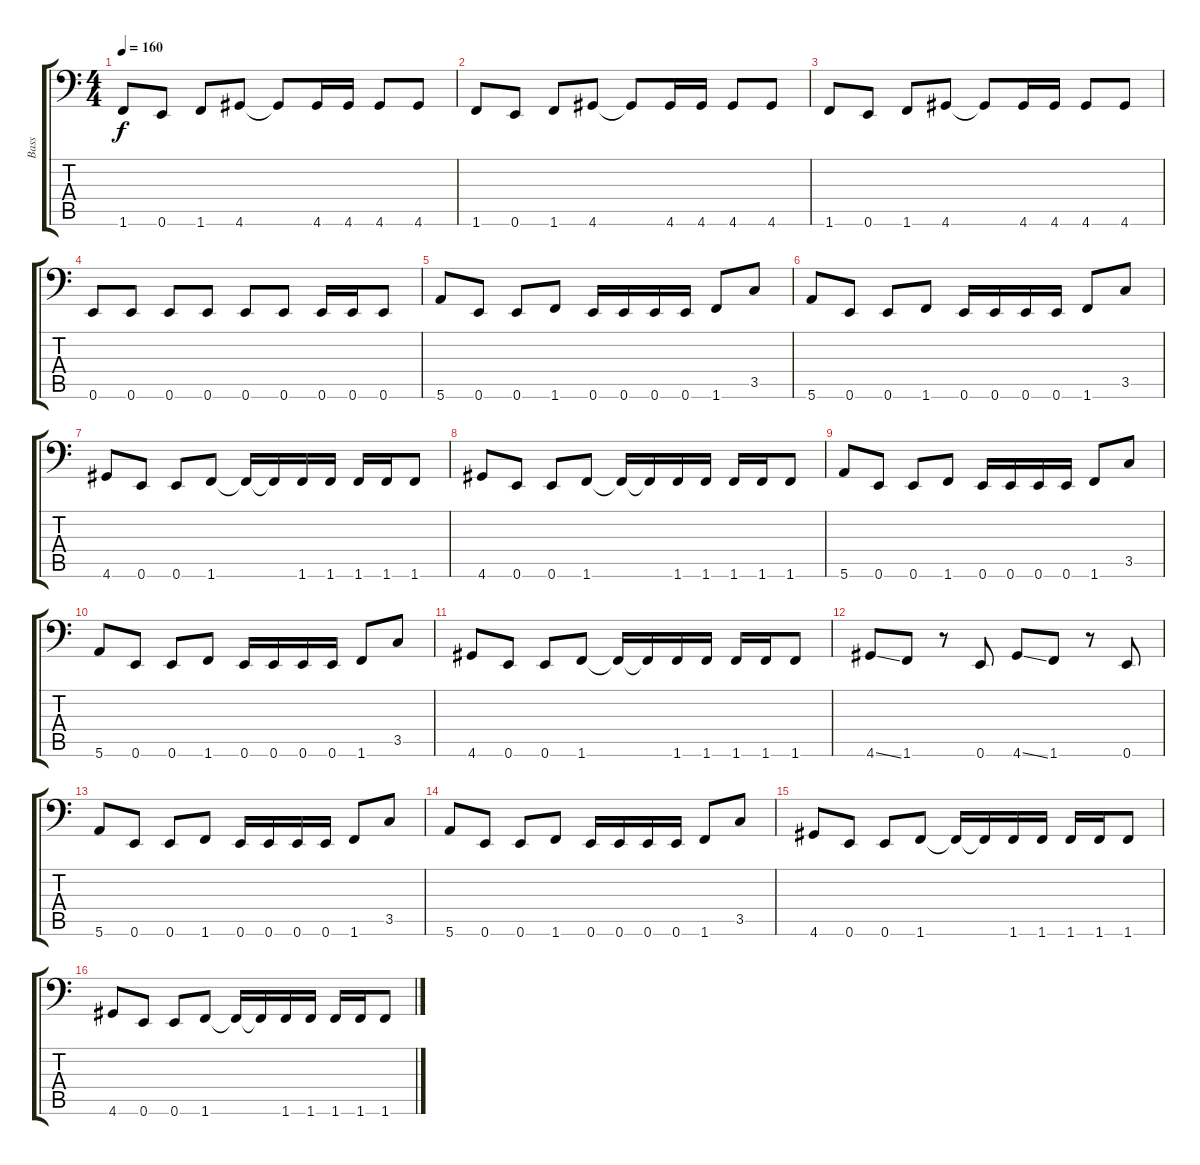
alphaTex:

\track ("Bass" "Bass") {instrument electricbasspick}
\staff {score tabs}
\tuning (E4 B3 G2 D2 A1 E1) {hide}
\ts (4 4)
\tempo 160
\clef f4
\ks c
1.6.8{dy f} 0.6.8 1.6.8 4.6.8 4.6{t}.8 4.6.16 4.6.16 4.6.8 4.6.8 |
1.6.8 0.6.8 1.6.8 4.6.8 4.6{t}.8 4.6.16 4.6.16 4.6.8 4.6.8 |
1.6.8 0.6.8 1.6.8 4.6.8 4.6{t}.8 4.6.16 4.6.16 4.6.8 4.6.8 |
0.6.8 0.6.8 0.6.8 0.6.8 0.6.8 0.6.8 0.6.16 0.6.16 0.6.8 |
5.6.8 0.6.8 0.6.8 1.6.8 0.6.16 0.6.16 0.6.16 0.6.16 1.6.8 3.5.8 |
5.6.8 0.6.8 0.6.8 1.6.8 0.6.16 0.6.16 0.6.16 0.6.16 1.6.8 3.5.8 |
4.6.8 0.6.8 0.6.8 1.6.8 1.6{t}.16 1.6{t}.16 1.6.16 1.6.16 1.6.16 1.6.16 1.6.8 |
4.6.8 0.6.8 0.6.8 1.6.8 1.6{t}.16 1.6{t}.16 1.6.16 1.6.16 1.6.16 1.6.16 1.6.8 |
5.6.8 0.6.8 0.6.8 1.6.8 0.6.16 0.6.16 0.6.16 0.6.16 1.6.8 3.5.8 |
5.6.8 0.6.8 0.6.8 1.6.8 0.6.16 0.6.16 0.6.16 0.6.16 1.6.8 3.5.8 |
4.6.8 0.6.8 0.6.8 1.6.8 1.6{t}.16 1.6{t}.16 1.6.16 1.6.16 1.6.16 1.6.16 1.6.8 |
4.6{ss}.8 1.6.8 r.8 0.6.8 4.6{ss}.8 1.6.8 r.8 0.6.8 |
5.6.8 0.6.8 0.6.8 1.6.8 0.6.16 0.6.16 0.6.16 0.6.16 1.6.8 3.5.8 |
5.6.8 0.6.8 0.6.8 1.6.8 0.6.16 0.6.16 0.6.16 0.6.16 1.6.8 3.5.8 |
4.6.8 0.6.8 0.6.8 1.6.8 1.6{t}.16 1.6{t}.16 1.6.16 1.6.16 1.6.16 1.6.16 1.6.8 |
4.6.8 0.6.8 0.6.8 1.6.8 1.6{t}.16 1.6{t}.16 1.6.16 1.6.16 1.6.16 1.6.16 1.6.8
